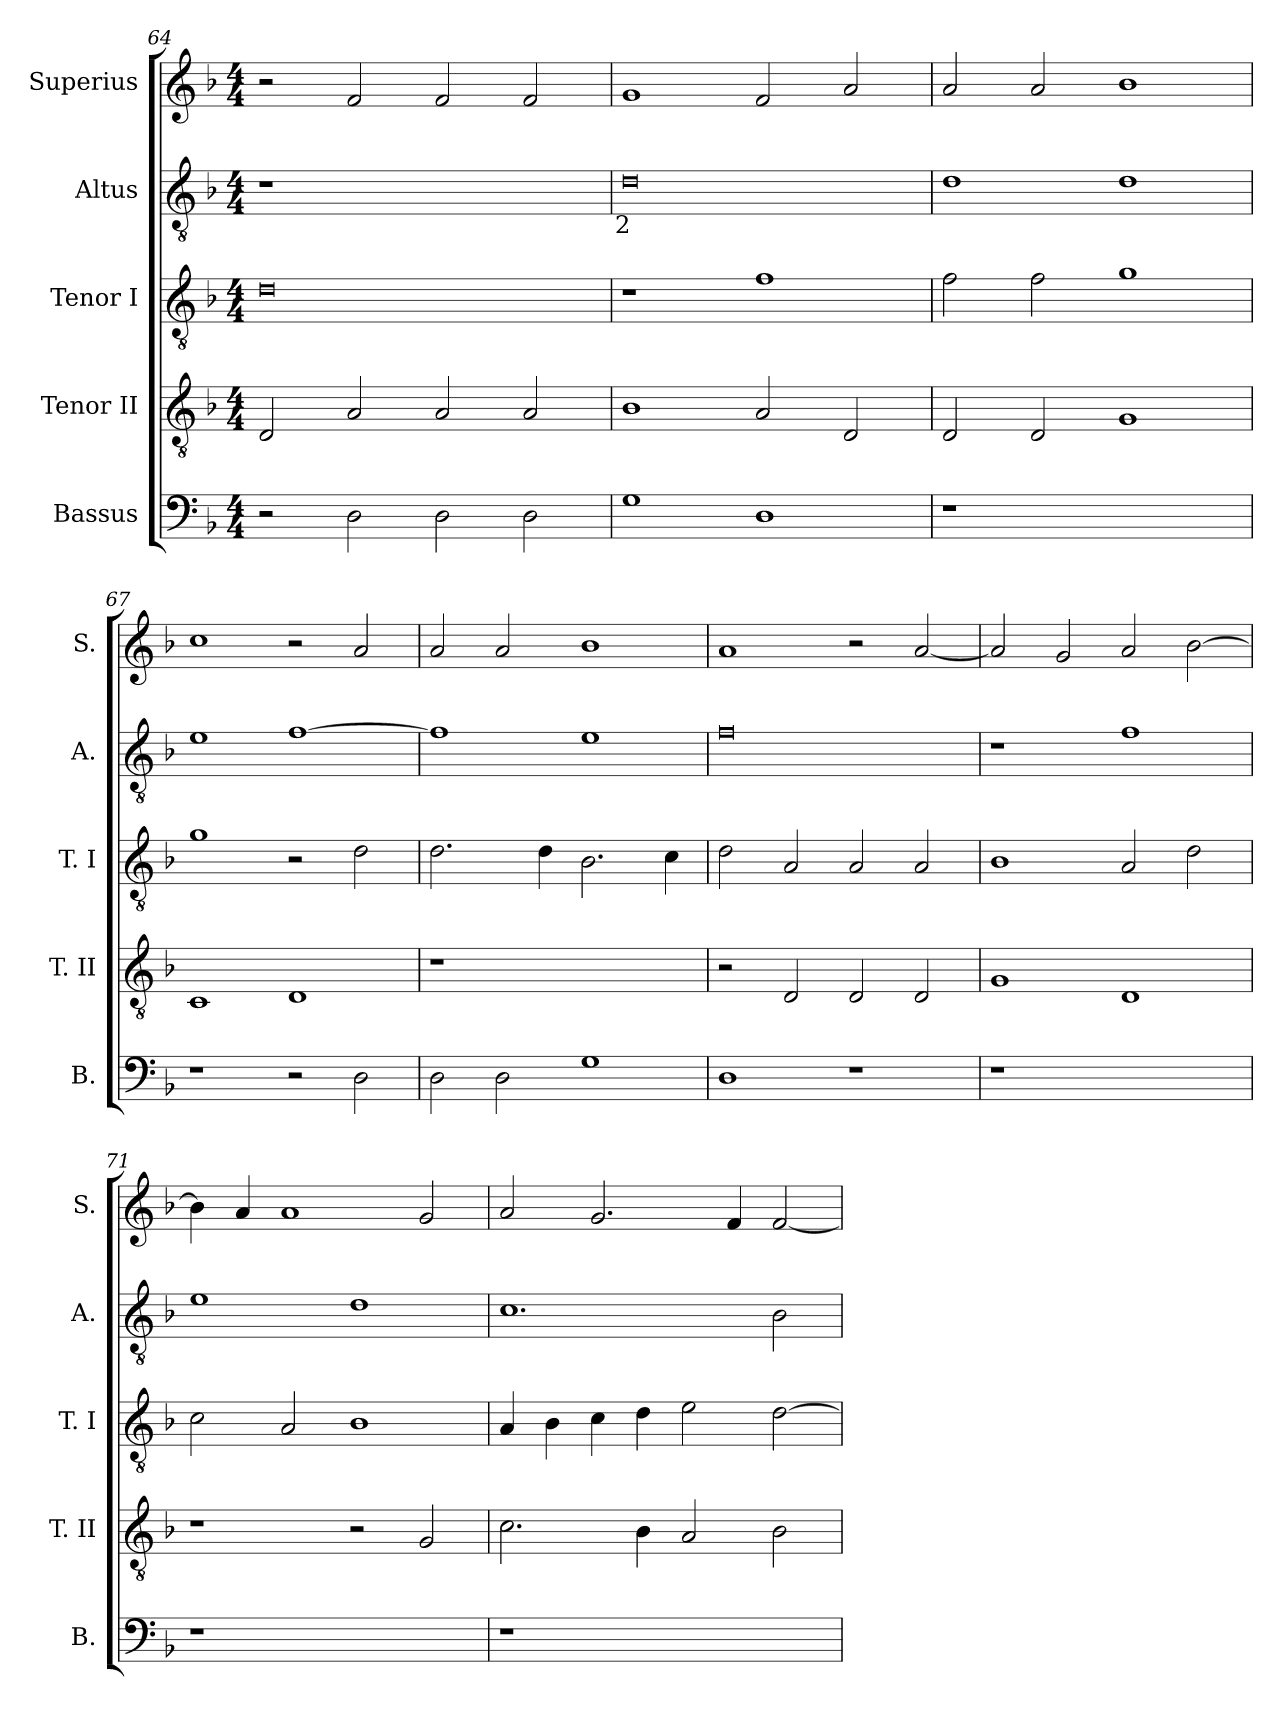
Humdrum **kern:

**kern	**kern	**kern	**kern	**kern
*part5	*part4	*part3	*part2	*part1
*staff5	*staff4	*staff3	*staff2	*staff1
*I"Bassus	*I"Tenor II	*I"Tenor I	*I"Altus	*I"Superius
*I'B.	*I'T. II	*I'T. I	*I'A.	*I'S.
*clefF4	*clefGv2	*clefGv2	*clefGv2	*clefG2
*	*ITrd7c12	*ITrd7c12	*ITrd7c12	*
*k[b-]	*k[b-]	*k[b-]	*k[b-]	*k[b-]
*F:	*F:	*F:	*F:	*F:
*M4/4	*M4/4	*M4/4	*M4/4	*M4/4
=64	=64	=64	=64	=64
!	!	!	!LO:N:vis=1	!
2r	2DDi/	0Di	1r	2r
2Di\	2AAi/	.	.	2fi/
2Di\	2AAi/	.	1ryy	2fi/
2Di\	2AAi/	.	.	2fi/
=65	=65	=65	=65	=65
!	!	!	!LO:TX:b:cj:t=2	!
1Gi	1BB-i	1r	0Di	1gi
1Di	2AAi/	1Fi	.	2fi/
.	2DDi/	.	.	2ai/
!!LO:LB:g=z
=66	=66	=66	=66	=66
!LO:N:vis=1	!	!	!	!
1r	2DDi/	2Fi\	1Di	2ai/
.	2DDi/	2Fi\	.	2ai/
1ryy	1GGi	1Gi	1Di	1b-i
=67	=67	=67	=67	=67
1r	1CCi	1Gi	1Ei	1cci
2r	1DDi	2r	[>1Fi	2r
2Di\	.	2Di\	.	2ai/
=68	=68	=68	=68	=68
!	!LO:N:vis=1	!	!	!
2Di\	1r	2.Di\	1Fi]	2ai/
2Di\	.	.	.	2ai/
.	.	4Di\	.	.
1Gi	1ryy	2.BB-i\	1Ei	1b-i
.	.	4Ci\	.	.
=69	=69	=69	=69	=69
1Di	2r	2Di\	0Fi	1ai
.	2DDi/	2AAi/	.	.
1r	2DDi/	2AAi/	.	2r
.	2DDi/	2AAi/	.	[<2ai/
=70	=70	=70	=70	=70
!LO:N:vis=1	!	!	!	!
1r	1GGi	1BB-i	1r	2ai/]
.	.	.	.	2gi/
1ryy	1DDi	2AAi/	1Fi	2ai/
.	.	2Di\	.	[>2b-i\
!!LO:PB:g=z
=71	=71	=71	=71	=71
!LO:N:vis=1	!	!	!	!
1r	1r	2Ci\	1Ei	4b-i\]
.	.	.	.	4ai/
.	.	2AAi/	.	1ai
1ryy	2r	1BB-i	1Di	.
.	2GGi/	.	.	2gi/
=72	=72	=72	=72	=72
!LO:N:vis=1	!	!	!	!
1r	2.Ci\	4AAi/	1.Ci	2ai/
.	.	4BB-i\	.	.
.	.	4Ci\	.	2.gi/
.	4BB-i\	4Di\	.	.
1ryy	2AAi/	2Ei\	.	.
.	.	.	.	4fi/
.	2BB-i\	[>2Di\	2BB-i\	[<2fi/
=	=	=	=	=
*-	*-	*-	*-	*-
